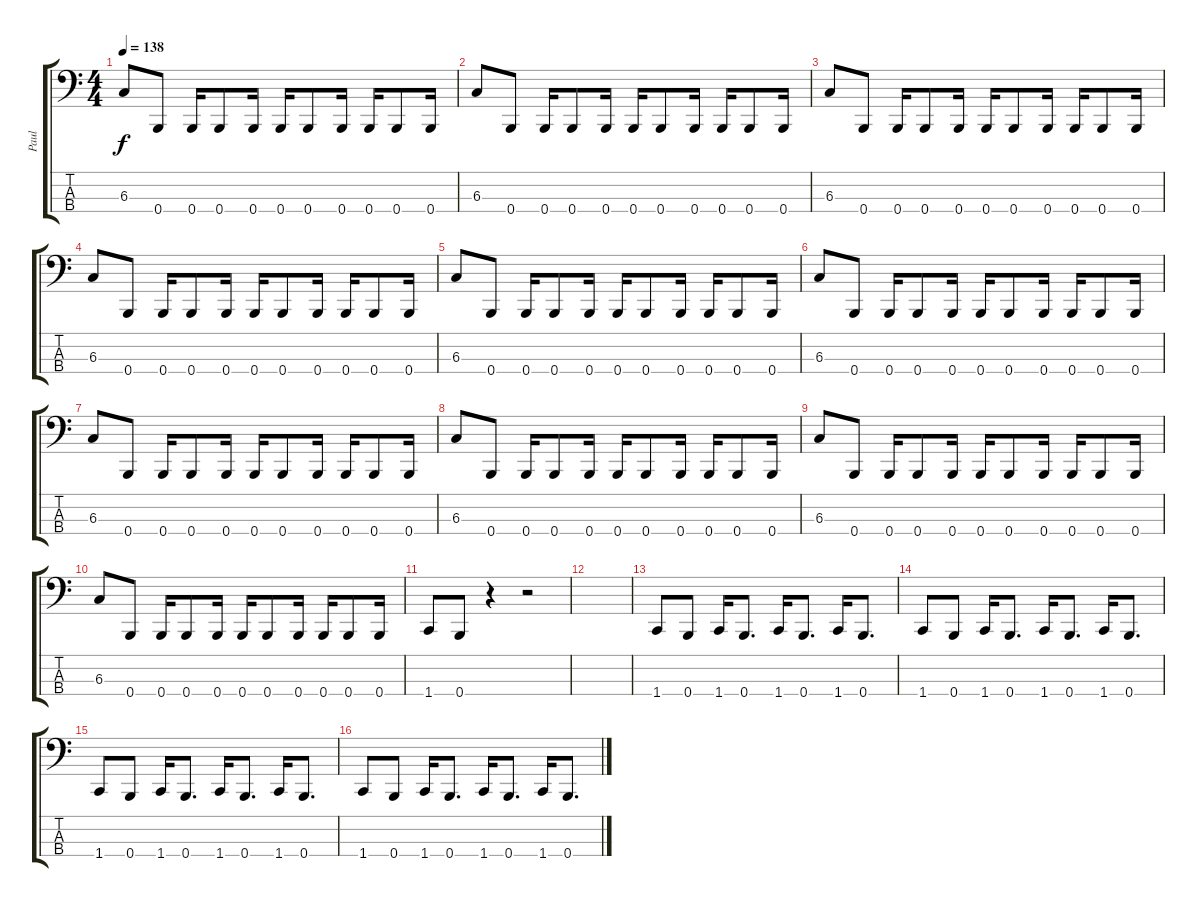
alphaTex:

\track ("Paul" "Paul") {instrument electricbasspick}
\staff {score tabs}
\tuning (E2 B1 Gb1 B0) {hide}
\ts (4 4)
\tempo 138
\clef f4
\ks c
6.3.8{dy f} 0.4.8 0.4.16 0.4.8 0.4.16 0.4.16 0.4.8 0.4.16 0.4.16 0.4.8 0.4.16 |
6.3.8 0.4.8 0.4.16 0.4.8 0.4.16 0.4.16 0.4.8 0.4.16 0.4.16 0.4.8 0.4.16 |
6.3.8 0.4.8 0.4.16 0.4.8 0.4.16 0.4.16 0.4.8 0.4.16 0.4.16 0.4.8 0.4.16 |
6.3.8 0.4.8 0.4.16 0.4.8 0.4.16 0.4.16 0.4.8 0.4.16 0.4.16 0.4.8 0.4.16 |
6.3.8 0.4.8 0.4.16 0.4.8 0.4.16 0.4.16 0.4.8 0.4.16 0.4.16 0.4.8 0.4.16 |
6.3.8 0.4.8 0.4.16 0.4.8 0.4.16 0.4.16 0.4.8 0.4.16 0.4.16 0.4.8 0.4.16 |
6.3.8 0.4.8 0.4.16 0.4.8 0.4.16 0.4.16 0.4.8 0.4.16 0.4.16 0.4.8 0.4.16 |
6.3.8 0.4.8 0.4.16 0.4.8 0.4.16 0.4.16 0.4.8 0.4.16 0.4.16 0.4.8 0.4.16 |
6.3.8 0.4.8 0.4.16 0.4.8 0.4.16 0.4.16 0.4.8 0.4.16 0.4.16 0.4.8 0.4.16 |
6.3.8 0.4.8 0.4.16 0.4.8 0.4.16 0.4.16 0.4.8 0.4.16 0.4.16 0.4.8 0.4.16 |
1.4.8 0.4.8 r.4 r.2 |
|
1.4.8 0.4.8 1.4.16 0.4.8{d} 1.4.16 0.4.8{d} 1.4.16 0.4.8{d} |
1.4.8 0.4.8 1.4.16 0.4.8{d} 1.4.16 0.4.8{d} 1.4.16 0.4.8{d} |
1.4.8 0.4.8 1.4.16 0.4.8{d} 1.4.16 0.4.8{d} 1.4.16 0.4.8{d} |
1.4.8 0.4.8 1.4.16 0.4.8{d} 1.4.16 0.4.8{d} 1.4.16 0.4.8{d}
